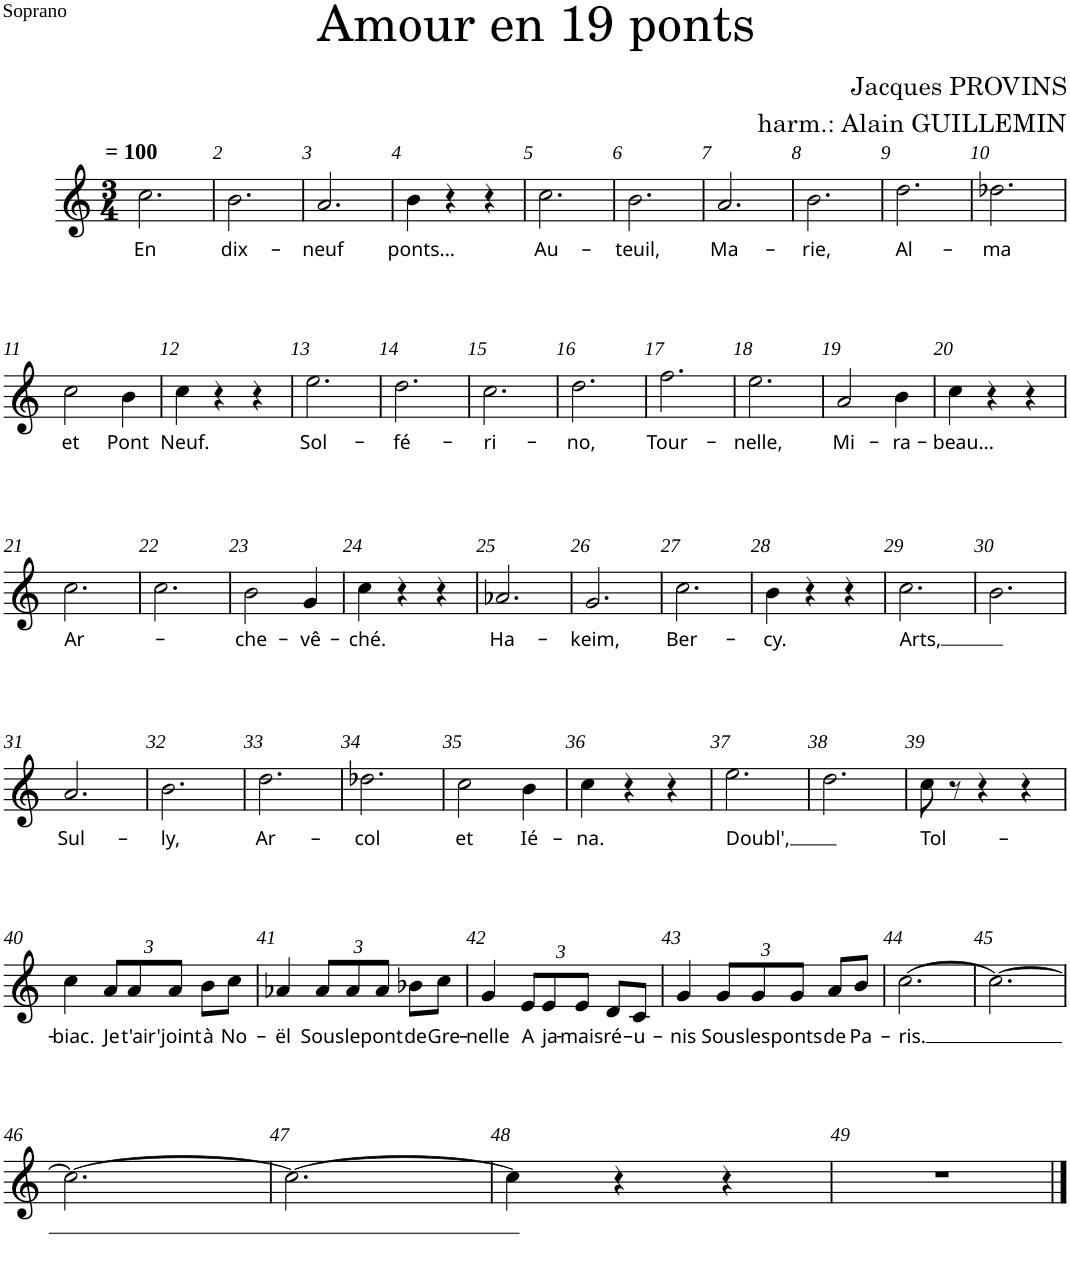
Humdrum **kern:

**kern	**text
*part1	*part1
*staff1	*staff1
*I"Soprano	*
*I'Sop.	*
*clefG2	*
*k[]	*
*M3/4	*
=1	=1
!LO:TX:a:B:t== 100	!
!	!LO:LY:b
2.cc\	En
=2	=2
!	!LO:LY:b
2.b\	dix-
=3	=3
!	!LO:LY:b
2.a/	-neuf
=4	=4
!	!LO:LY:b
4b\	ponts...
4r	.
4r	.
=5	=5
!	!LO:LY:b
2.cc\	Au-
=6	=6
!	!LO:LY:b
2.b\	-teuil,
=7	=7
!	!LO:LY:b
2.a/	Ma-
=8	=8
!	!LO:LY:b
2.b\	-rie,
=9	=9
!	!LO:LY:b
2.dd\	Al-
=10	=10
!	!LO:LY:b
2.dd-X\	-ma
!!LO:LB:g=z
=11	=11
!	!LO:LY:b
2cc\	et
!	!LO:LY:b
4b\	Pont
=12	=12
!	!LO:LY:b
4cc\	Neuf.
4r	.
4r	.
=13	=13
!	!LO:LY:b
2.ee\	Sol-
=14	=14
!	!LO:LY:b
2.dd\	-fé-
=15	=15
!	!LO:LY:b
2.cc\	-ri-
=16	=16
!	!LO:LY:b
2.dd\	-no,
=17	=17
!	!LO:LY:b
2.ff\	Tour-
=18	=18
!	!LO:LY:b
2.ee\	-nelle,
=19	=19
!	!LO:LY:b
2a/	Mi-
!	!LO:LY:b
4b\	-ra-
=20	=20
!	!LO:LY:b
4cc\	-beau...
4r	.
4r	.
!!LO:LB:g=z
=21	=21
!	!LO:LY:b
2.cc\	Ar-
=22	=22
2.cc\	.
=23	=23
!	!LO:LY:b
2b\	-che-
!	!LO:LY:b
4g/	-vê-
=24	=24
!	!LO:LY:b
4cc\	-ché.
4r	.
4r	.
=25	=25
!	!LO:LY:b
2.a-X/	Ha-
=26	=26
!	!LO:LY:b
2.g/	-keim,
=27	=27
!	!LO:LY:b
2.cc\	Ber-
=28	=28
!	!LO:LY:b
4b\	-cy.
4r	.
4r	.
=29	=29
!	!LO:LY:b
2.cc\	Arts,
=30	=30
2.b\	.
!!LO:LB:g=z
=31	=31
!	!LO:LY:b
2.a/	Sul-
=32	=32
!	!LO:LY:b
2.b\	-ly,
=33	=33
!	!LO:LY:b
2.dd\	Ar-
=34	=34
!	!LO:LY:b
2.dd-X\	-col
=35	=35
!	!LO:LY:b
2cc\	et
!	!LO:LY:b
4b\	Ié-
=36	=36
!	!LO:LY:b
4cc\	-na.
4r	.
4r	.
=37	=37
!	!LO:LY:b
2.ee\	Doubl',
=38	=38
2.dd\	.
=39	=39
!	!LO:LY:b
8cc\	Tol-
8r	.
4r	.
4r	.
!!LO:LB:g=z
=40	=40
!	!LO:LY:b
4cc\	-biac.
*Xbrackettup	*
!	!LO:LY:b
12a/L	Je
!	!LO:LY:b
12a/	t'ai
!	!LO:LY:b
12a/J	r'joint
!	!LO:LY:b
8b\L	à
!	!LO:LY:b
8cc\J	No-
=41	=41
!	!LO:LY:b
4a-X/	-ël
!	!LO:LY:b
12a-/L	Sous
!	!LO:LY:b
12a-/	le
!	!LO:LY:b
12a-/J	pont
!	!LO:LY:b
8b-X\L	de
!	!LO:LY:b
8cc\J	Gre-
=42	=42
!	!LO:LY:b
4g/	-nelle
!	!LO:LY:b
12e/L	A
!	!LO:LY:b
12e/	ja-
!	!LO:LY:b
12e/J	-mais
!	!LO:LY:b
8d/L	ré-
!	!LO:LY:b
8c/J	-u-
=43	=43
!	!LO:LY:b
4g/	-nis
!	!LO:LY:b
12g/L	Sous
!	!LO:LY:b
12g/	les
!	!LO:LY:b
12g/J	ponts
!	!LO:LY:b
8a/L	de
!	!LO:LY:b
8b/J	Pa-
=44	=44
!	!LO:LY:b
[2.cc\	-ris.
=45	=45
2.cc\_	.
!!LO:LB:g=z
=46	=46
2.cc\_	.
=47	=47
2.cc\_	.
=48	=48
4cc\]	.
4r	.
4r	.
=49	=49
2.r	.
==	==
*-	*-
